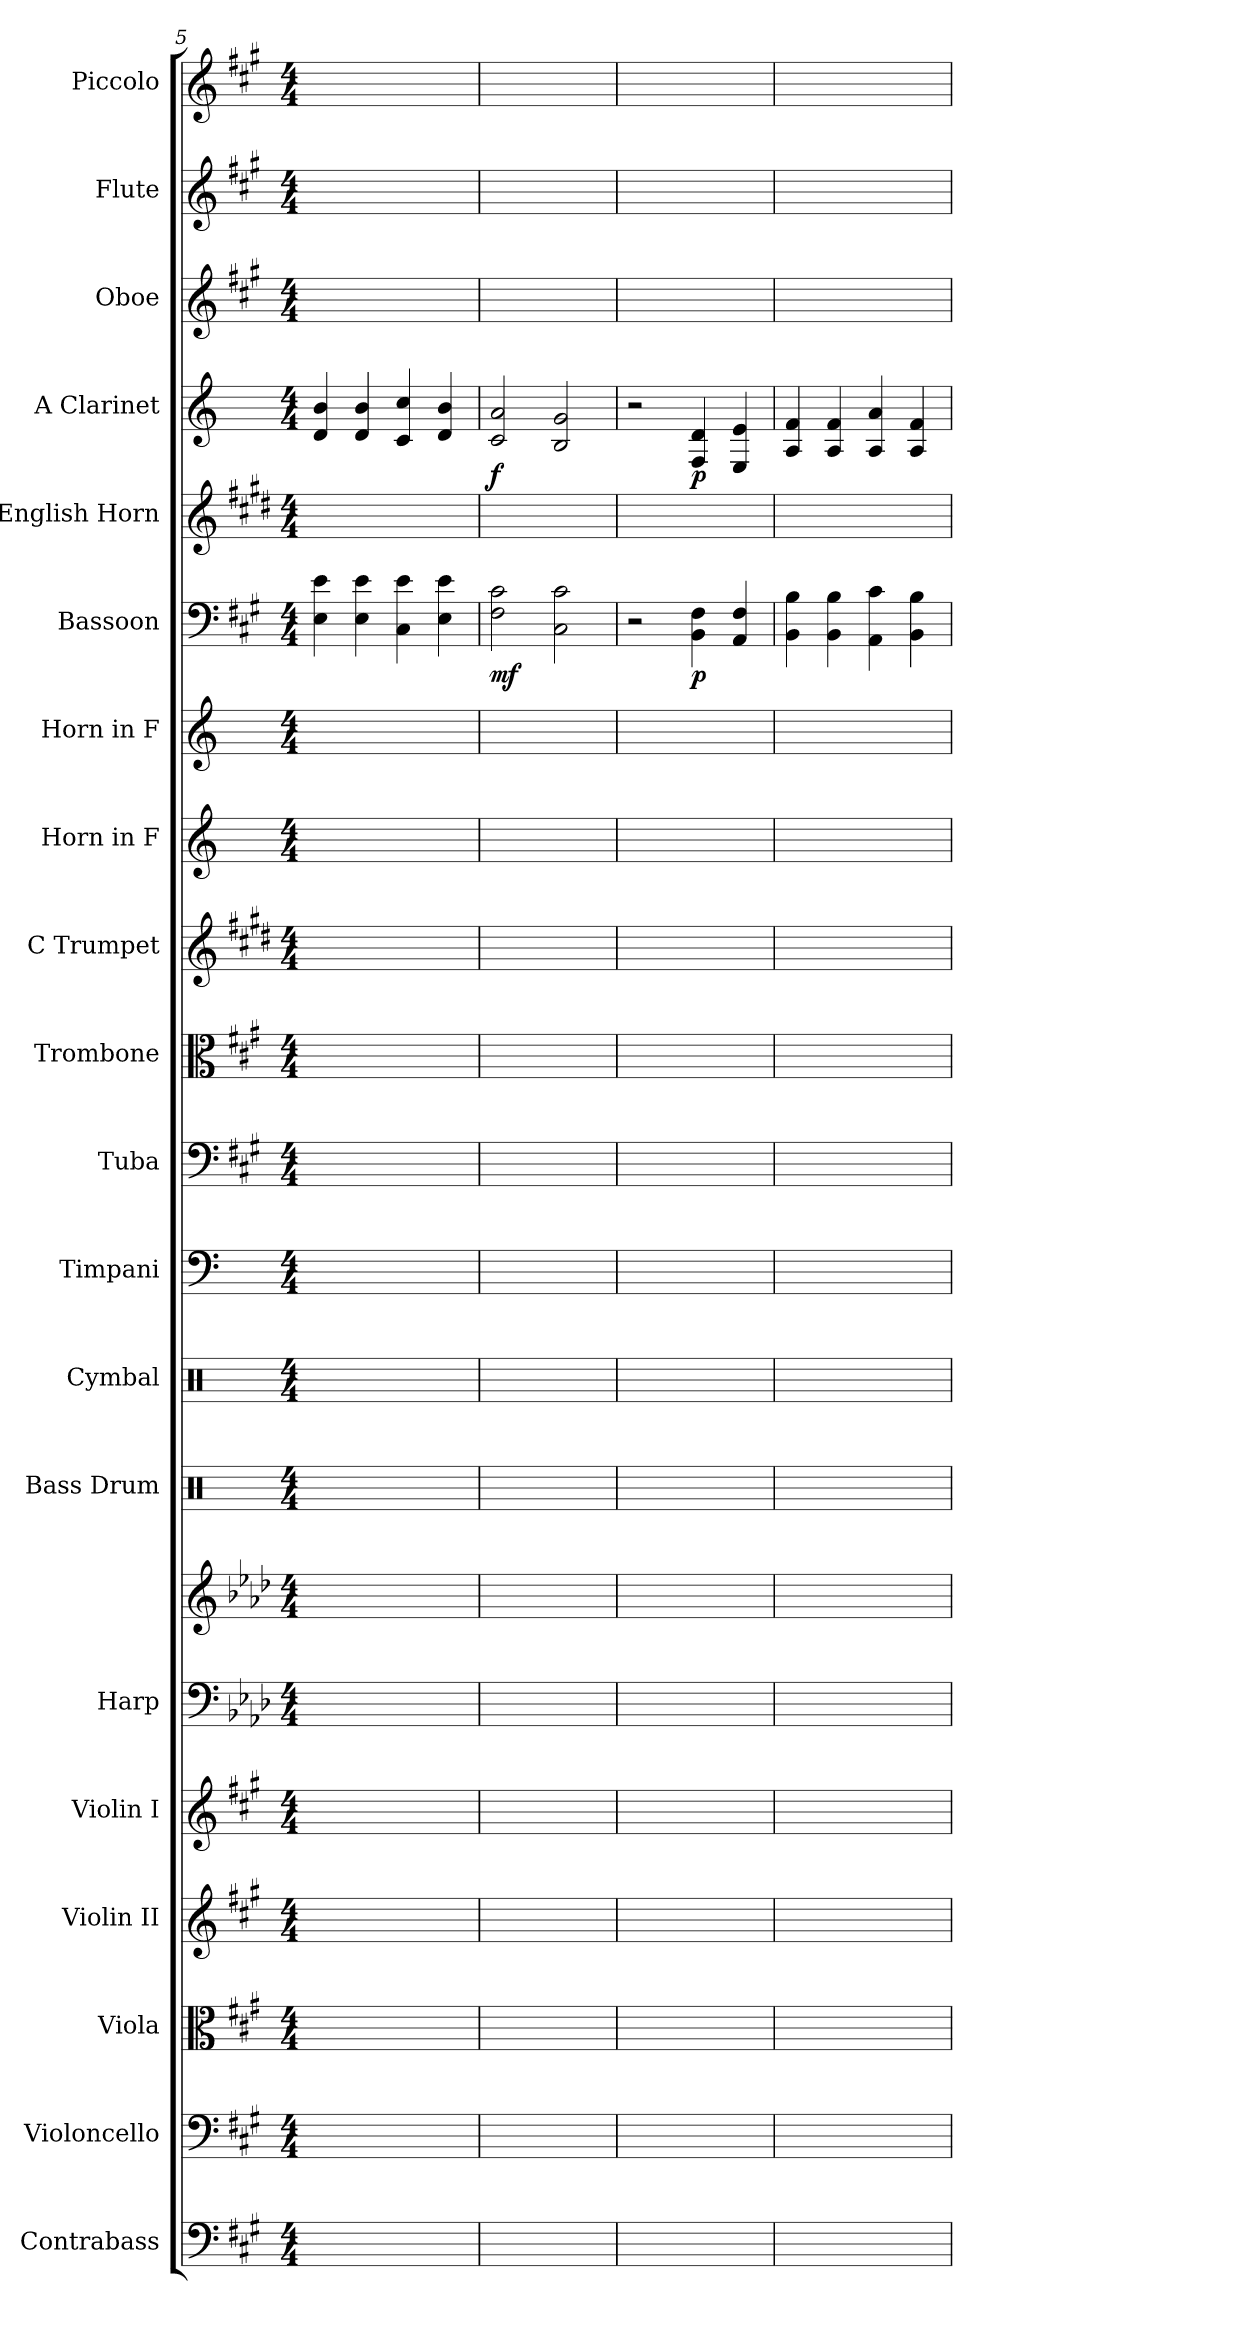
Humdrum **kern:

**kern	**kern	**kern	**kern	**kern	**kern	**kern	**kern	**kern	**kern	**kern	**kern	**kern	**kern	**kern	**kern	**dynam	**kern	**kern	**dynam	**kern	**kern	**kern
*part20	*part19	*part18	*part17	*part16	*part15	*part15	*part14	*part13	*part12	*part11	*part10	*part9	*part8	*part7	*part6	*part6	*part5	*part4	*part4	*part3	*part2	*part1
*staff21	*staff20	*staff19	*staff18	*staff17	*staff16	*staff15	*staff14	*staff13	*staff12	*staff11	*staff10	*staff9	*staff8	*staff7	*staff6	*staff6	*staff5	*staff4	*staff4	*staff3	*staff2	*staff1
*I"Contrabass	*I"Violoncello	*I"Viola	*I"Violin II	*I"Violin I	*I"Harp	*	*I"Bass Drum	*I"Cymbal	*I"Timpani	*I"Tuba	*I"Trombone	*I"C Trumpet	*I"Horn in F	*I"Horn in F	*I"Bassoon	*	*I"English Horn	*I"A Clarinet	*	*I"Oboe	*I"Flute	*I"Piccolo
*I'Cb.	*I'Vlc.	*I'Vla.	*I'Vln.II	*I'Vln.I	*I'Hrp.	*	*I'B. Dr.	*I'Cym.	*I'Timp.	*I'Tba.	*I'Trb.	*I'C Tpt.	*	*	*I'Bsn.	*	*I'E. Hn.	*I'A Cl.	*	*I'Ob.	*I'Fl.	*I'Picc.
*clefF4	*clefF4	*clefC3	*clefG2	*clefG2	*clefF4	*clefG2	*clefX	*clefX	*clefF4	*clefF4	*clefC3	*clefG2	*clefG2	*clefG2	*clefF4	*	*clefG2	*clefG2	*	*clefG2	*clefG2	*clefG2
*ITrd7c12	*	*	*	*	*	*	*	*	*	*	*	*	*ITrd4c7	*ITrd4c7	*	*	*ITrd4c7	*ITrd2c3	*	*	*	*ITrd-7c-12
*k[f#c#g#]	*k[f#c#g#]	*k[f#c#g#]	*k[f#c#g#]	*k[f#c#g#]	*k[b-e-a-d-]	*k[b-e-a-d-]	*k[]	*k[]	*k[]	*k[f#c#g#]	*k[f#c#g#]	*k[f#c#g#d#]	*k[b-]	*k[b-]	*k[f#c#g#]	*	*k[f#c#g#]	*k[f#c#g#]	*	*k[f#c#g#]	*k[f#c#g#]	*k[f#c#g#]
*M4/4	*M4/4	*M4/4	*M4/4	*M4/4	*M4/4	*M4/4	*M4/4	*M4/4	*M4/4	*M4/4	*M4/4	*M4/4	*M4/4	*M4/4	*M4/4	*	*M4/4	*M4/4	*	*M4/4	*M4/4	*M4/4
=5	=5	=5	=5	=5	=5	=5	=5	=5	=5	=5	=5	=5	=5	=5	=5	=5	=5	=5	=5	=5	=5	=5
1ryy	1ryy	1ryy	1ryy	1ryy	1ryy	1ryy	1ryy	1ryy	1ryy	1ryy	1ryy	1ryy	1ryy	1ryy	4E\ 4e\	.	1ryy	4B/ 4g#/	.	1ryy	1ryy	1ryy
.	.	.	.	.	.	.	.	.	.	.	.	.	.	.	4E\ 4e\	.	.	4B/ 4g#/	.	.	.	.
.	.	.	.	.	.	.	.	.	.	.	.	.	.	.	4C#\ 4e\	.	.	4A/ 4a/	.	.	.	.
.	.	.	.	.	.	.	.	.	.	.	.	.	.	.	4E\ 4e\	.	.	4B/ 4g#/	.	.	.	.
=6	=6	=6	=6	=6	=6	=6	=6	=6	=6	=6	=6	=6	=6	=6	=6	=6	=6	=6	=6	=6	=6	=6
!	!	!	!	!	!	!	!	!	!	!	!	!	!	!	!	!LO:DY:b	!	!	!LO:DY:b	!	!	!
1ryy	1ryy	1ryy	1ryy	1ryy	1ryy	1ryy	1ryy	1ryy	1ryy	1ryy	1ryy	1ryy	1ryy	1ryy	2F#\ 2c#\	mf	1ryy	2A/ 2f#/	f	1ryy	1ryy	1ryy
.	.	.	.	.	.	.	.	.	.	.	.	.	.	.	2C#\ 2c#\	.	.	2G#/ 2e/	.	.	.	.
=7	=7	=7	=7	=7	=7	=7	=7	=7	=7	=7	=7	=7	=7	=7	=7	=7	=7	=7	=7	=7	=7	=7
1ryy	1ryy	1ryy	1ryy	1ryy	1ryy	1ryy	1ryy	1ryy	1ryy	1ryy	1ryy	1ryy	1ryy	1ryy	2r	.	1ryy	2r	.	1ryy	1ryy	1ryy
!	!	!	!	!	!	!	!	!	!	!	!	!	!	!	!	!LO:DY:b	!	!	!LO:DY:b	!	!	!
.	.	.	.	.	.	.	.	.	.	.	.	.	.	.	4BB\ 4F#\	p	.	4D/ 4B/	p	.	.	.
.	.	.	.	.	.	.	.	.	.	.	.	.	.	.	4AA/ 4F#/	.	.	4C#/ 4c#/	.	.	.	.
=8	=8	=8	=8	=8	=8	=8	=8	=8	=8	=8	=8	=8	=8	=8	=8	=8	=8	=8	=8	=8	=8	=8
1ryy	1ryy	1ryy	1ryy	1ryy	1ryy	1ryy	1ryy	1ryy	1ryy	1ryy	1ryy	1ryy	1ryy	1ryy	4BB\ 4B\	.	1ryy	4F#/ 4d/	.	1ryy	1ryy	1ryy
.	.	.	.	.	.	.	.	.	.	.	.	.	.	.	4BB\ 4B\	.	.	4F#/ 4d/	.	.	.	.
.	.	.	.	.	.	.	.	.	.	.	.	.	.	.	4AA\ 4c#\	.	.	4F#/ 4f#/	.	.	.	.
.	.	.	.	.	.	.	.	.	.	.	.	.	.	.	4BB\ 4B\	.	.	4F#/ 4d/	.	.	.	.
=	=	=	=	=	=	=	=	=	=	=	=	=	=	=	=	=	=	=	=	=	=	=
*-	*-	*-	*-	*-	*-	*-	*-	*-	*-	*-	*-	*-	*-	*-	*-	*-	*-	*-	*-	*-	*-	*-
